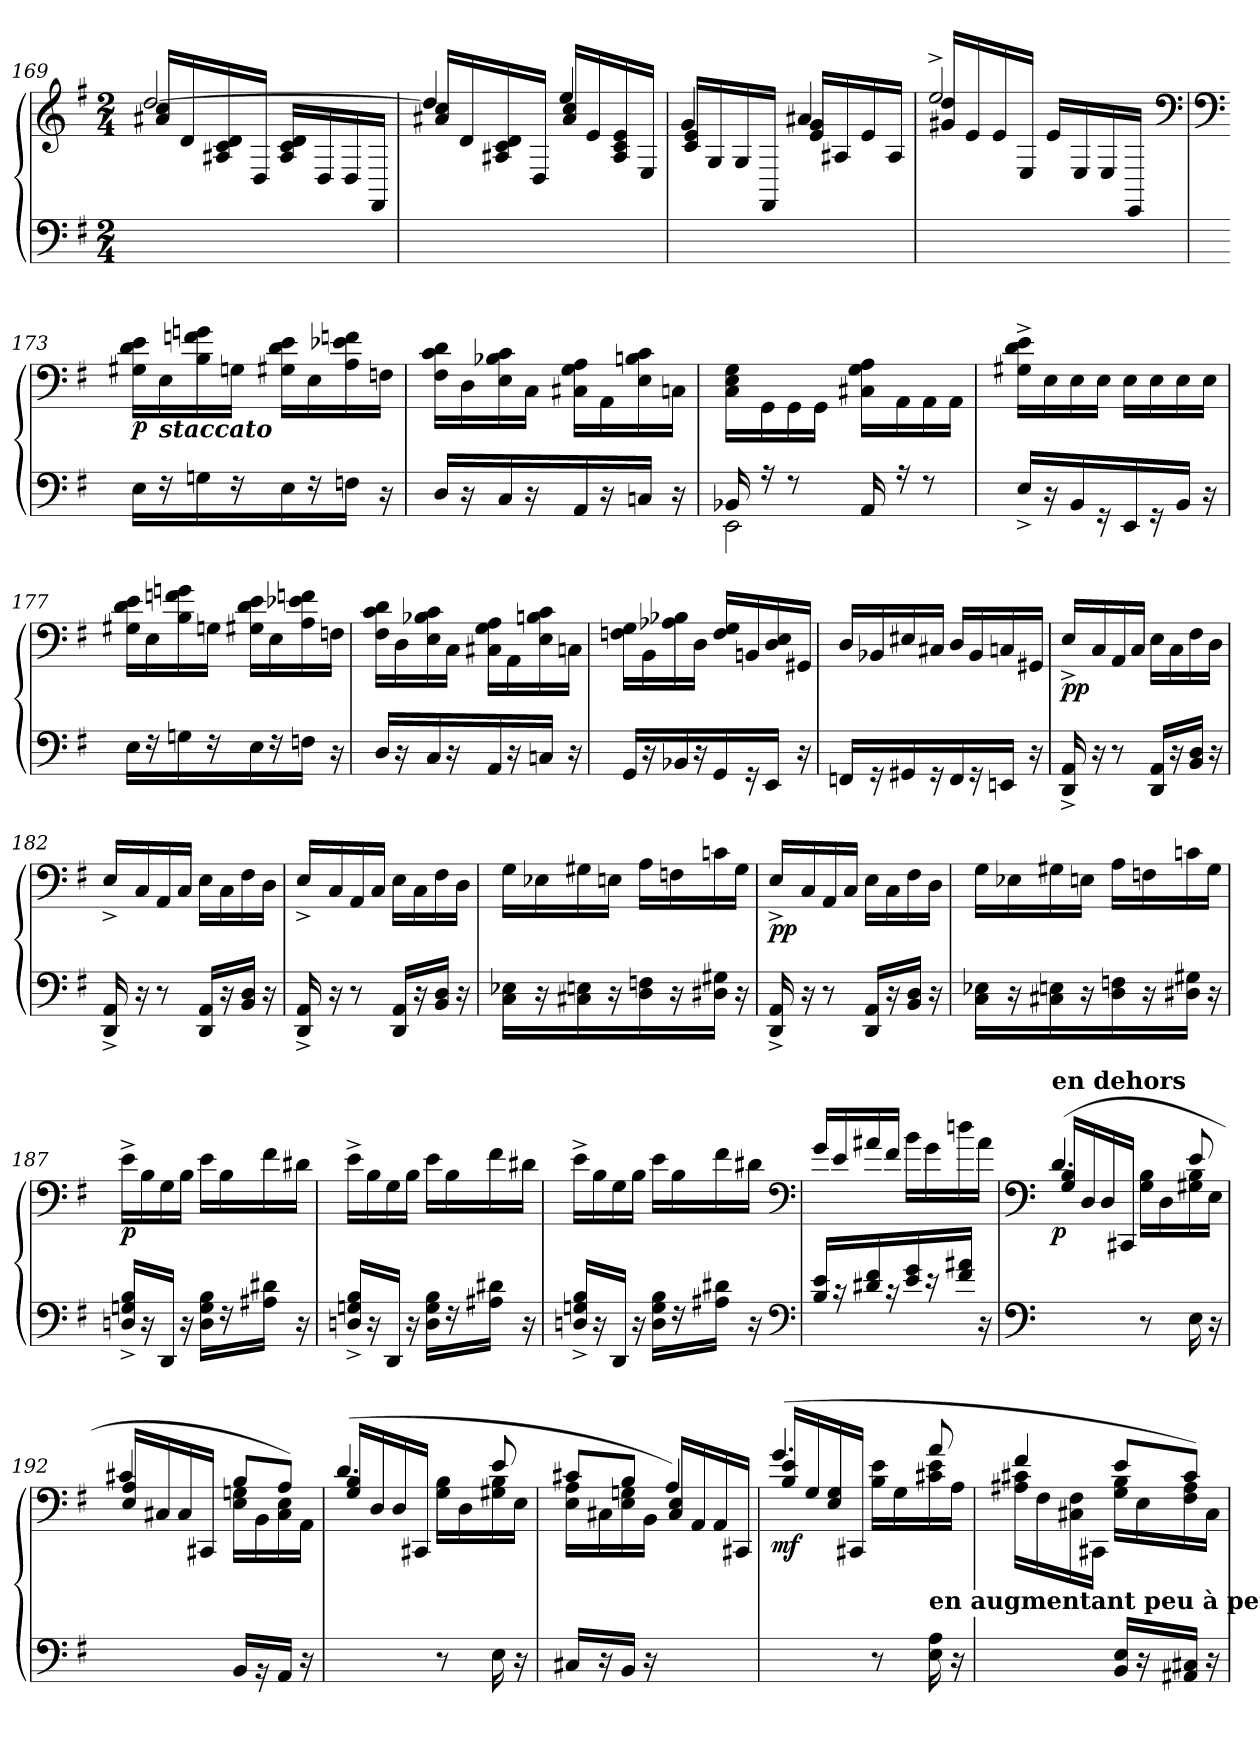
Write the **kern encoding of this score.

**kern	**kern	**dynam
*part1	*part1	*part1
*staff2	*staff1	*staff1/2
*clefF4	*clefG2	*
*k[f#]	*k[f#]	*
*e:	*e:	*
*M2/4	*M2/4	*
=169	=169	=169
*	*^	*
2ryy	[2dd/	16a#\ 16cc\LL	.
.	.	16d\	.
.	.	16A#/ 16c/ 16d/	.
.	.	16D/JJ	.
.	.	16A#\ 16c\ 16d\LL	.
.	.	16D\	.
.	.	16D/	.
.	.	16FF#/JJ	.
=170	=170	=170	=170
2ryy	4dd/]	16a#\ 16cc\LL	.
.	.	16d\	.
.	.	16A#/ 16c/ 16d/	.
.	.	16D/JJ	.
.	4ee/	16a#\ 16cc\LL	.
.	.	16e\	.
.	.	16A#/ 16c/ 16e/	.
.	.	16E/JJ	.
=171	=171	=171	=171
2ryy	4g/	16c\ 16e\LL	.
.	.	16G\	.
.	.	16G/	.
.	.	16FF#/JJ	.
.	4a#/	16e\ 16g\LL	.
.	.	16A#\	.
.	.	16e/	.
.	.	16A#/JJ	.
=172	=172	=172	=172
2ryy	2ee^>/	16g#\ 16dd\LL	.
.	.	16e\	.
.	.	16e/	.
.	.	16E/JJ	.
.	.	16e\LL	.
.	.	16E\	.
.	.	16E/	.
.	.	16EE/JJ	.
*	*v	*v	*
*	*clefF4	*
!!LO:LB:g=z
=173	=173	=173
*	*clefF4	*
*	*^	*
!	!	!	!LO:DY:b
*	*v	*v	*
16E\LL	16G#\ 16d\ 16e\LL	p
!	!LO:TX:b:Bi:t=staccato	!
16r	16E\	.
16Gn\	16B\ 16fn\ 16gn\	.
16r	16Gn\JJ	.
16E\	16G#\ 16d\ 16e\LL	.
16r	16E\	.
16Fn\JJ	16A\ 16e-\ 16fn\	.
16r	16Fn\JJ	.
=174	=174	=174
16D/LL	16F#\ 16c\ 16d\LL	.
16r	16D\	.
16C/	16E\ 16B-\ 16c\	.
16r	16C\JJ	.
16AA/	16C#\ 16G\ 16A\LL	.
16r	16AA\	.
16Cn/JJ	16E\ 16Bn\ 16c\	.
16r	16Cn\JJ	.
=175	=175	=175
*^	*	*
16BB-/	2EE\	16C\ 16E\ 16G\LL	.
16r	.	16GG\	.
8r	.	16GG\	.
.	.	16GG\JJ	.
16AA/	.	16C#\ 16G\ 16A\LL	.
16r	.	16AA\	.
8r	.	16AA\	.
.	.	16AA\JJ	.
*v	*v	*	*
=176	=176	=176
16E^</LL	16G#^>\ 16d^>\ 16e^>\LL	.
16r	16E\	.
16BB/	16E\	.
16r	16E\JJ	.
16EE/	16E\LL	.
16r	16E\	.
16BB/JJ	16E\	.
16r	16E\JJ	.
!!LO:LB:g=z
=177	=177	=177
16E\LL	16G#\ 16d\ 16e\LL	.
16r	16E\	.
16Gn\	16B\ 16fn\ 16gn\	.
16r	16Gn\JJ	.
16E\	16G#\ 16d\ 16e\LL	.
16r	16E\	.
16Fn\JJ	16A\ 16e-\ 16fn\	.
16r	16Fn\JJ	.
=178	=178	=178
16D/LL	16F#\ 16c\ 16d\LL	.
16r	16D\	.
16C/	16E\ 16B-\ 16c\	.
16r	16C\JJ	.
16AA/	16C#\ 16G\ 16A\LL	.
16r	16AA\	.
16Cn/JJ	16E\ 16Bn\ 16c\	.
16r	16Cn\JJ	.
=179	=179	=179
16GG/LL	16Fn\ 16G\LL	.
16r	16BB\	.
16BB-/	16A-\ 16B-\	.
16r	16D\JJ	.
16GG/	16F/ 16G/LL	.
16r	16BBn/	.
16EE/JJ	16D/ 16E/	.
16r	16GG#/JJ	.
=180	=180	=180
16FFn/LL	16D/LL	.
16r	16BB-/	.
16GG#/	16E#/	.
16r	16C#/JJ	.
16FF/	16D/LL	.
16r	16BB-/	.
16EEn/JJ	16Cn/	.
16r	16GG#/JJ	.
!!LO:LB:g=z
=181	=181	=181
!	!	!LO:DY:b
16DD^</ 16AA^</	16E^</LL	pp
16r	16C/	.
8r	16AA/	.
.	16C/JJ	.
16DD/ 16AA/LL	16E\LL	.
16r	16C\	.
16BB/ 16D/JJ	16F#\	.
16r	16D\JJ	.
=182	=182	=182
16DD^</ 16AA^</	16E^</LL	.
16r	16C/	.
8r	16AA/	.
.	16C/JJ	.
16DD/ 16AA/LL	16E\LL	.
16r	16C\	.
16BB/ 16D/JJ	16F#\	.
16r	16D\JJ	.
=183	=183	=183
16DD^</ 16AA^</	16E^</LL	.
16r	16C/	.
8r	16AA/	.
.	16C/JJ	.
16DD/ 16AA/LL	16E\LL	.
16r	16C\	.
16BB/ 16D/JJ	16F#\	.
16r	16D\JJ	.
=184	=184	=184
16C\ 16E-\LL	16G\LL	.
16r	16E-\	.
16C#\ 16En\	16G#\	.
16r	16En\JJ	.
16D\ 16Fn\	16A\LL	.
16r	16Fn\	.
16D#\ 16G#\JJ	16cn\	.
16r	16G#\JJ	.
!!LO:LB:g=z
=185	=185	=185
!	!	!LO:DY:b
16DD^</ 16AA^</	16E^</LL	pp
16r	16C/	.
8r	16AA/	.
.	16C/JJ	.
16DD/ 16AA/LL	16E\LL	.
16r	16C\	.
16BB/ 16D/JJ	16F#\	.
16r	16D\JJ	.
=186	=186	=186
16C\ 16E-\LL	16G\LL	.
16r	16E-\	.
16C#\ 16En\	16G#\	.
16r	16En\JJ	.
16D\ 16Fn\	16A\LL	.
16r	16Fn\	.
16D#\ 16G#\JJ	16cn\	.
16r	16G#\JJ	.
=187	=187	=187
!	!	!LO:DY:b
16Dn^</ 16Gn^</ 16B^</LL	16e^>\LL	p
16r	16B\	.
16DD/JJ	16G\	.
16r	16B\JJ	.
16D\ 16G\ 16B\LL	16e\LL	.
16r	16B\	.
16A#\ 16d#\JJ	16f#\	.
16r	16d#\JJ	.
!!LO:PB:g=z
=188	=188	=188
16Dn^</ 16Gn^</ 16B^</LL	16e^>\LL	.
16r	16B\	.
16DD/JJ	16G\	.
16r	16B\JJ	.
16D\ 16G\ 16B\LL	16e\LL	.
16r	16B\	.
16A#\ 16d#\JJ	16f#\	.
16r	16d#\JJ	.
=189	=189	=189
16Dn^</ 16Gn^</ 16B^</LL	16e^>\LL	.
16r	16B\	.
16DD/JJ	16G\	.
16r	16B\JJ	.
16D\ 16G\ 16B\LL	16e\LL	.
16r	16B\	.
16A#\ 16d#\JJ	16f#\	.
16r	16d#\JJ	.
*clefF4	*clefF4	*
=190	=190	=190
16B/ 16e/LL	16g/LL	.
16r	16e/	.
16d#/ 16f#/	16a#/	.
16r	16f#/JJ	.
16e/ 16g/	16b\LL	.
16r	16g\	.
16f#/ 16a#/JJ	16ddn\	.
16r	16a#\JJ	.
!!LO:LB:g=z
=191	=191	=191
*clefF4	*clefF4	*
*	*^	*
!	!LO:TX:a:B:t=en dehors	!	!
!	!	!	!LO:DY:b
4ryy	(>4.d/	16G\ 16B\LL	p
.	.	16D\	.
.	.	16D/	.
.	.	16CC#/JJ	.
8r	.	16G\ 16B\LL	.
.	.	16D\	.
16E\	8e/	16G#\ 16B\	.
16r	.	16E\JJ	.
=192	=192	=192	=192
4ryy	4c#/	16E\ 16A\LL	.
.	.	16C#\	.
.	.	16C#/	.
.	.	16CC#/JJ	.
16BB/LL	8B/L	16E\ 16Gn\LL	.
16r	.	16BB\	.
16AA/JJ	8A/J)	16C#\ 16E\	.
16r	.	16AA\JJ	.
=193	=193	=193	=193
4ryy	(>4.d/	16G\ 16B\LL	.
.	.	16D\	.
.	.	16D/	.
.	.	16CC#/JJ	.
8r	.	16G\ 16B\LL	.
.	.	16D\	.
16E\	8e/	16G#\ 16B\	.
16r	.	16E\JJ	.
=194	=194	=194	=194
16C#/LL	8c#/L	16E\ 16A\LL	.
16r	.	16C#\	.
16BB/JJ	8B/J	16E\ 16Gn\	.
16r	.	16BB\JJ	.
4ryy	4A/)	16C#\ 16E\LL	.
.	.	16AA\	.
.	.	16AA/	.
.	.	16CC#/JJ	.
!!LO:LB:g=z	!!
=195	=195	=195	=195
!	!	!	!LO:DY:b
4ryy	(>4.g/	16B\ 16e\LL	mf
.	.	16G\	.
.	.	16E/ 16G/	.
.	.	16CC#/JJ	.
8r	.	16B\ 16e\LL	.
.	.	16G\	.
!	!LO:TX:b:B:t=en augmentant peu à peu	!	!
16E\ 16A\	8a/	16c#\ 16e\	.
16r	.	16A\JJ	.
=196	=196	=196	=196
4ryy	4f#/	16A#\ 16c#\LL	.
.	.	16F#\	.
.	.	16C#\ 16F#\	.
.	.	16CC#/JJ	.
16BB/ 16E/LL	8e/L	16G\ 16B\LL	.
16r	.	16E\	.
16AA#/ 16C#/JJ	8c#/J)	16F#\ 16A#\	.
16r	.	16C#\JJ	.
*	*v	*v	*
=	=	=
*-	*-	*-
